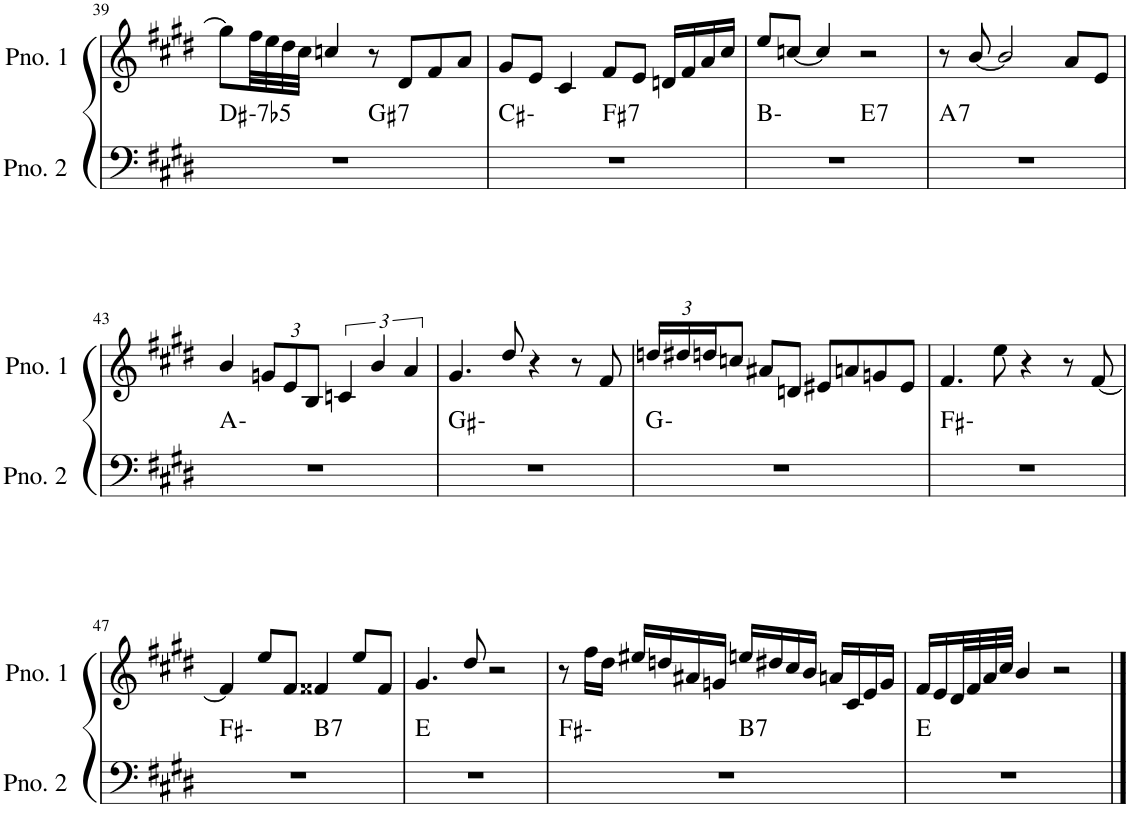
**kern	**harte	**kern
*part2	*part2	*part1
*staff2	*	*staff1
*I"ピアノ 2	*	*I"ピアノ 1
!!LO:PB:g=z
*clefF4	*	*clefG2
*k[f#c#g#d#]	*	*k[f#c#g#d#]
*M4/4	*	*M4/4
=39	=39	=39
!	!LO:H:kt=-7b5	!
*^	*	*
1r	2ryy	D#:hdim7	8gg#\L]
.	.	.	32ff#\LL
.	.	.	32ee\
.	.	.	32dd#\
.	.	.	32cc#\JJJ
.	.	.	4ccn/
!	!	!LO:H:kt=7	!
.	2ryy	G#:7	8r
.	.	.	8d#/L
.	.	.	8f#/
.	.	.	8a/J
=40	=40	=40	=40
1r	2ryy	C#:min	8g#/L
.	.	.	8e/J
.	.	.	4c#/
!	!	!LO:H:kt=7	!
.	2ryy	F#:7	8f#/L
.	.	.	8e/J
.	.	.	16dn/LL
.	.	.	16f#/
.	.	.	16a/
.	.	.	16cc#/JJ
=41	=41	=41	=41
1r	2ryy	B:min	8ee/L
.	.	.	[8ccn/J
.	.	.	4cc/]
!	!	!LO:H:kt=7	!
.	2ryy	E:7	2r
=42	=42	=42	=42
!	!	!LO:H:kt=7	!
*v	*v	*	*
1r	A:7	8r
.	.	[8b/
.	.	2b/]
.	.	8a/L
.	.	8e/J
!!LO:LB:g=z
=43	=43	=43
1r	A:min	4b/
*	*	*Xbrackettup
.	.	12gn/L
.	.	12e/
.	.	12B/J
*	*	*brackettup
.	.	6cn/
.	.	6b/
.	.	6a/
=44	=44	=44
1r	G#:min	4.g#/
.	.	8dd#/
.	.	4r
.	.	8r
.	.	8f#/
=45	=45	=45
*	*	*Xbrackettup
1r	G:min	24ddn/LL
.	.	24dd#X/
.	.	24ddn/J
.	.	8ccn/J
.	.	8a#X/L
.	.	8dn/J
.	.	8e#X/L
.	.	8an/
.	.	8gn/
.	.	8e#/J
=46	=46	=46
1r	F#:min	4.f#/
.	.	8ee\
.	.	4r
.	.	8r
.	.	[8f#/
!!LO:LB:g=z
=47	=47	=47
*^	*	*
1r	2ryy	F#:min	4f#/]
.	.	.	8ee/L
.	.	.	8f#/J
!	!	!LO:H:kt=7	!
.	2ryy	B:7	4f##X/
.	.	.	8ee/L
.	.	.	8f##/J
*v	*v	*	*
=48	=48	=48
1r	E:maj	4.g#/
.	.	8dd#/
.	.	2r
=49	=49	=49
*^	*	*
1r	2ryy	F#:min	8r
.	.	.	16ff#\LL
.	.	.	16dd#\JJ
.	.	.	16ee#X/LL
.	.	.	16ddn/
.	.	.	16a#X/
.	.	.	16gn/JJ
!	!	!LO:H:kt=7	!
.	2ryy	B:7	16een/LL
.	.	.	16dd#X/
.	.	.	16cc#/
.	.	.	16b/JJ
.	.	.	16an/LL
.	.	.	16c#/
.	.	.	16e/
.	.	.	16g/JJ
*v	*v	*	*
=50	=50	=50
1r	E:maj	16f#/LL
.	.	16e/
.	.	32d#/L
.	.	32f#/
.	.	32a/
.	.	32cc#/JJJ
.	.	4b/
.	.	2r
==	==	==
*-	*-	*-
